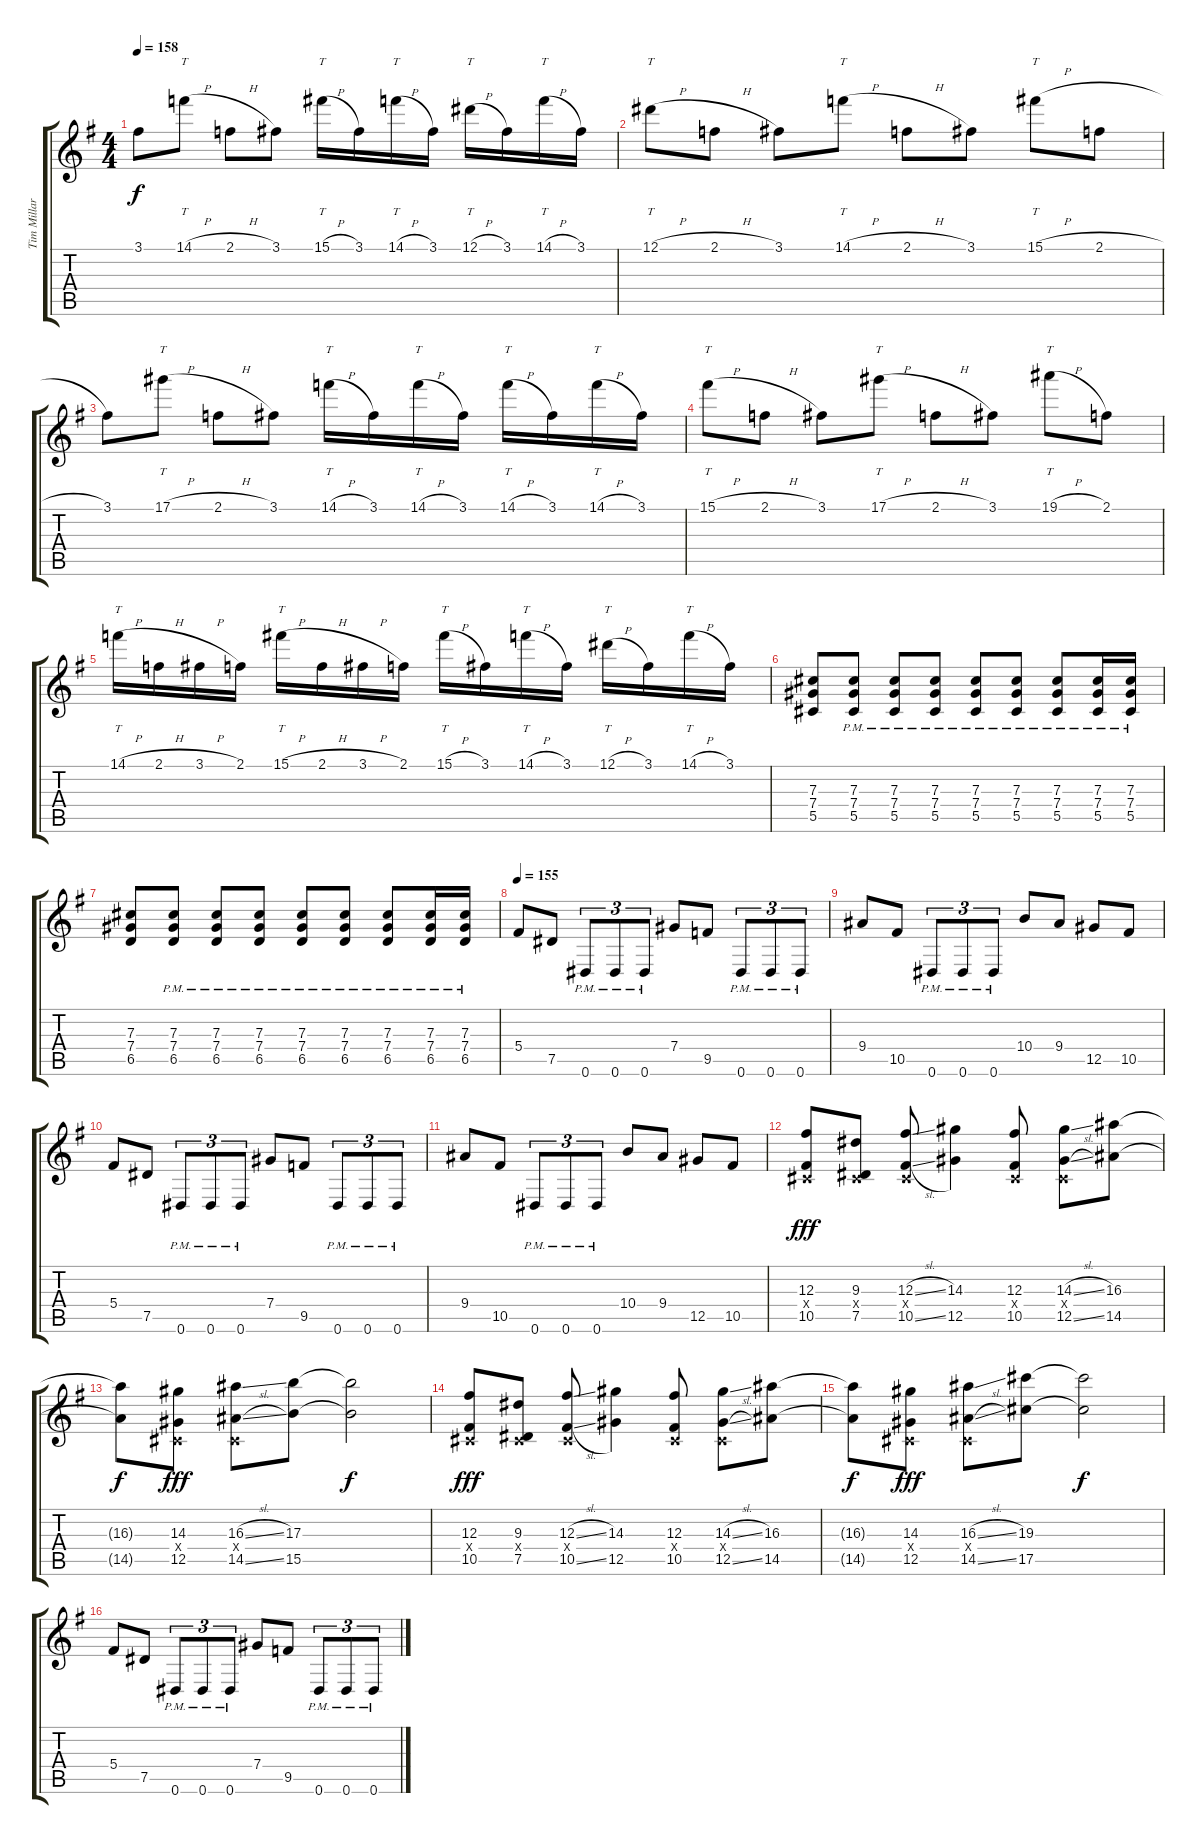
\track ("Tim Millar" "Tim Millar") {instrument distortionguitar}
\staff {score tabs}
\tuning (Eb4 Bb3 Gb3 Db3 Ab2 Eb2) {hide}
\ts (4 4)
\tempo 158
\clef g2
\ks g
3.1.8{dy f} 14.1{h}.8{tt} 2.1{h}.8 3.1.8 15.1{h}.16{tt} 3.1.16 14.1{h}.16{tt} 3.1.16 12.1{h}.16{tt} 3.1.16 14.1{h}.16{tt} 3.1.16 |
12.1{h}.8{tt} 2.1{h}.8 3.1.8 14.1{h}.8{tt} 2.1{h}.8 3.1.8 15.1{h}.8{tt} 2.1{h}.8 |
3.1.8 17.1{h}.8{tt} 2.1{h}.8 3.1.8 14.1{h}.16{tt} 3.1.16 14.1{h}.16{tt} 3.1.16 14.1{h}.16{tt} 3.1.16 14.1{h}.16{tt} 3.1.16 |
15.1{h}.8{tt} 2.1{h}.8 3.1.8 17.1{h}.8{tt} 2.1{h}.8 3.1.8 19.1{h}.8{tt} 2.1.8 |
14.1{h}.16{tt} 2.1{h}.16 3.1{h}.16 2.1.16 15.1{h}.16{tt} 2.1{h}.16 3.1{h}.16 2.1.16 15.1{h}.16{tt} 3.1.16 14.1{h}.16{tt} 3.1.16 12.1{h}.16{tt} 3.1.16 14.1{h}.16{tt} 3.1.16 |
(7.3 7.4 5.5).8 (7.3{pm} 7.4{pm} 5.5{pm}).8 (7.3{pm} 7.4{pm} 5.5{pm}).8 (7.3{pm} 7.4{pm} 5.5{pm}).8 (7.3{pm} 7.4{pm} 5.5{pm}).8 (7.3{pm} 7.4{pm} 5.5{pm}).8 (7.3{pm} 7.4{pm} 5.5{pm}).8 (7.3{pm} 7.4{pm} 5.5{pm}).16 (7.3{pm} 7.4{pm} 5.5{pm}).16 |
(7.3 7.4 6.5).8 (7.3{pm} 7.4{pm} 6.5{pm}).8 (7.3{pm} 7.4{pm} 6.5{pm}).8 (7.3{pm} 7.4{pm} 6.5{pm}).8 (7.3{pm} 7.4{pm} 6.5{pm}).8 (7.3{pm} 7.4{pm} 6.5{pm}).8 (7.3{pm} 7.4{pm} 6.5{pm}).8 (7.3{pm} 7.4{pm} 6.5{pm}).16 (7.3{pm} 7.4{pm} 6.5{pm}).16 |
\tempo 155
5.4.8 7.5.8 0.6{pm}.8{tu (3 2)} 0.6{pm}.8{tu (3 2)} 0.6{pm}.8{tu (3 2)} 7.4.8 9.5.8 0.6{pm}.8{tu (3 2)} 0.6{pm}.8{tu (3 2)} 0.6{pm}.8{tu (3 2)} |
9.4.8 10.5.8 0.6{pm}.8{tu (3 2)} 0.6{pm}.8{tu (3 2)} 0.6{pm}.8{tu (3 2)} 10.4.8 9.4.8 12.5.8 10.5.8 |
5.4.8 7.5.8 0.6{pm}.8{tu (3 2)} 0.6{pm}.8{tu (3 2)} 0.6{pm}.8{tu (3 2)} 7.4.8 9.5.8 0.6{pm}.8{tu (3 2)} 0.6{pm}.8{tu (3 2)} 0.6{pm}.8{tu (3 2)} |
9.4.8 10.5.8 0.6{pm}.8{tu (3 2)} 0.6{pm}.8{tu (3 2)} 0.6{pm}.8{tu (3 2)} 10.4.8 9.4.8 12.5.8 10.5.8 |
(12.3 0.4{x} 10.5).8{dy fff} (9.3 0.4{x} 7.5).8 (12.3{sl} 0.4{x} 10.5{sl}).8 (14.3 12.5).4 (12.3 0.4{x} 10.5).8 (14.3{sl} 0.4{x} 12.5{sl}).8 (16.3 14.5).8 |
(16.3{t} 14.5{t}).8{dy f} (14.3 0.4{x} 12.5).8{dy fff} (16.3{sl} 0.4{x} 14.5{sl}).8 (17.3 15.5).8 (17.3{t} 15.5{t}).2{dy f} |
(12.3 0.4{x} 10.5).8{dy fff} (9.3 0.4{x} 7.5).8 (12.3{sl} 0.4{x} 10.5{sl}).8 (14.3 12.5).4 (12.3 0.4{x} 10.5).8 (14.3{sl} 0.4{x} 12.5{sl}).8 (16.3 14.5).8 |
(16.3{t} 14.5{t}).8{dy f} (14.3 0.4{x} 12.5).8{dy fff} (16.3{sl} 0.4{x} 14.5{sl}).8 (19.3 17.5).8 (19.3{t} 17.5{t}).2{dy f} |
5.4.8 7.5.8 0.6{pm}.8{tu (3 2)} 0.6{pm}.8{tu (3 2)} 0.6{pm}.8{tu (3 2)} 7.4.8 9.5.8 0.6{pm}.8{tu (3 2)} 0.6{pm}.8{tu (3 2)} 0.6{pm}.8{tu (3 2)}
